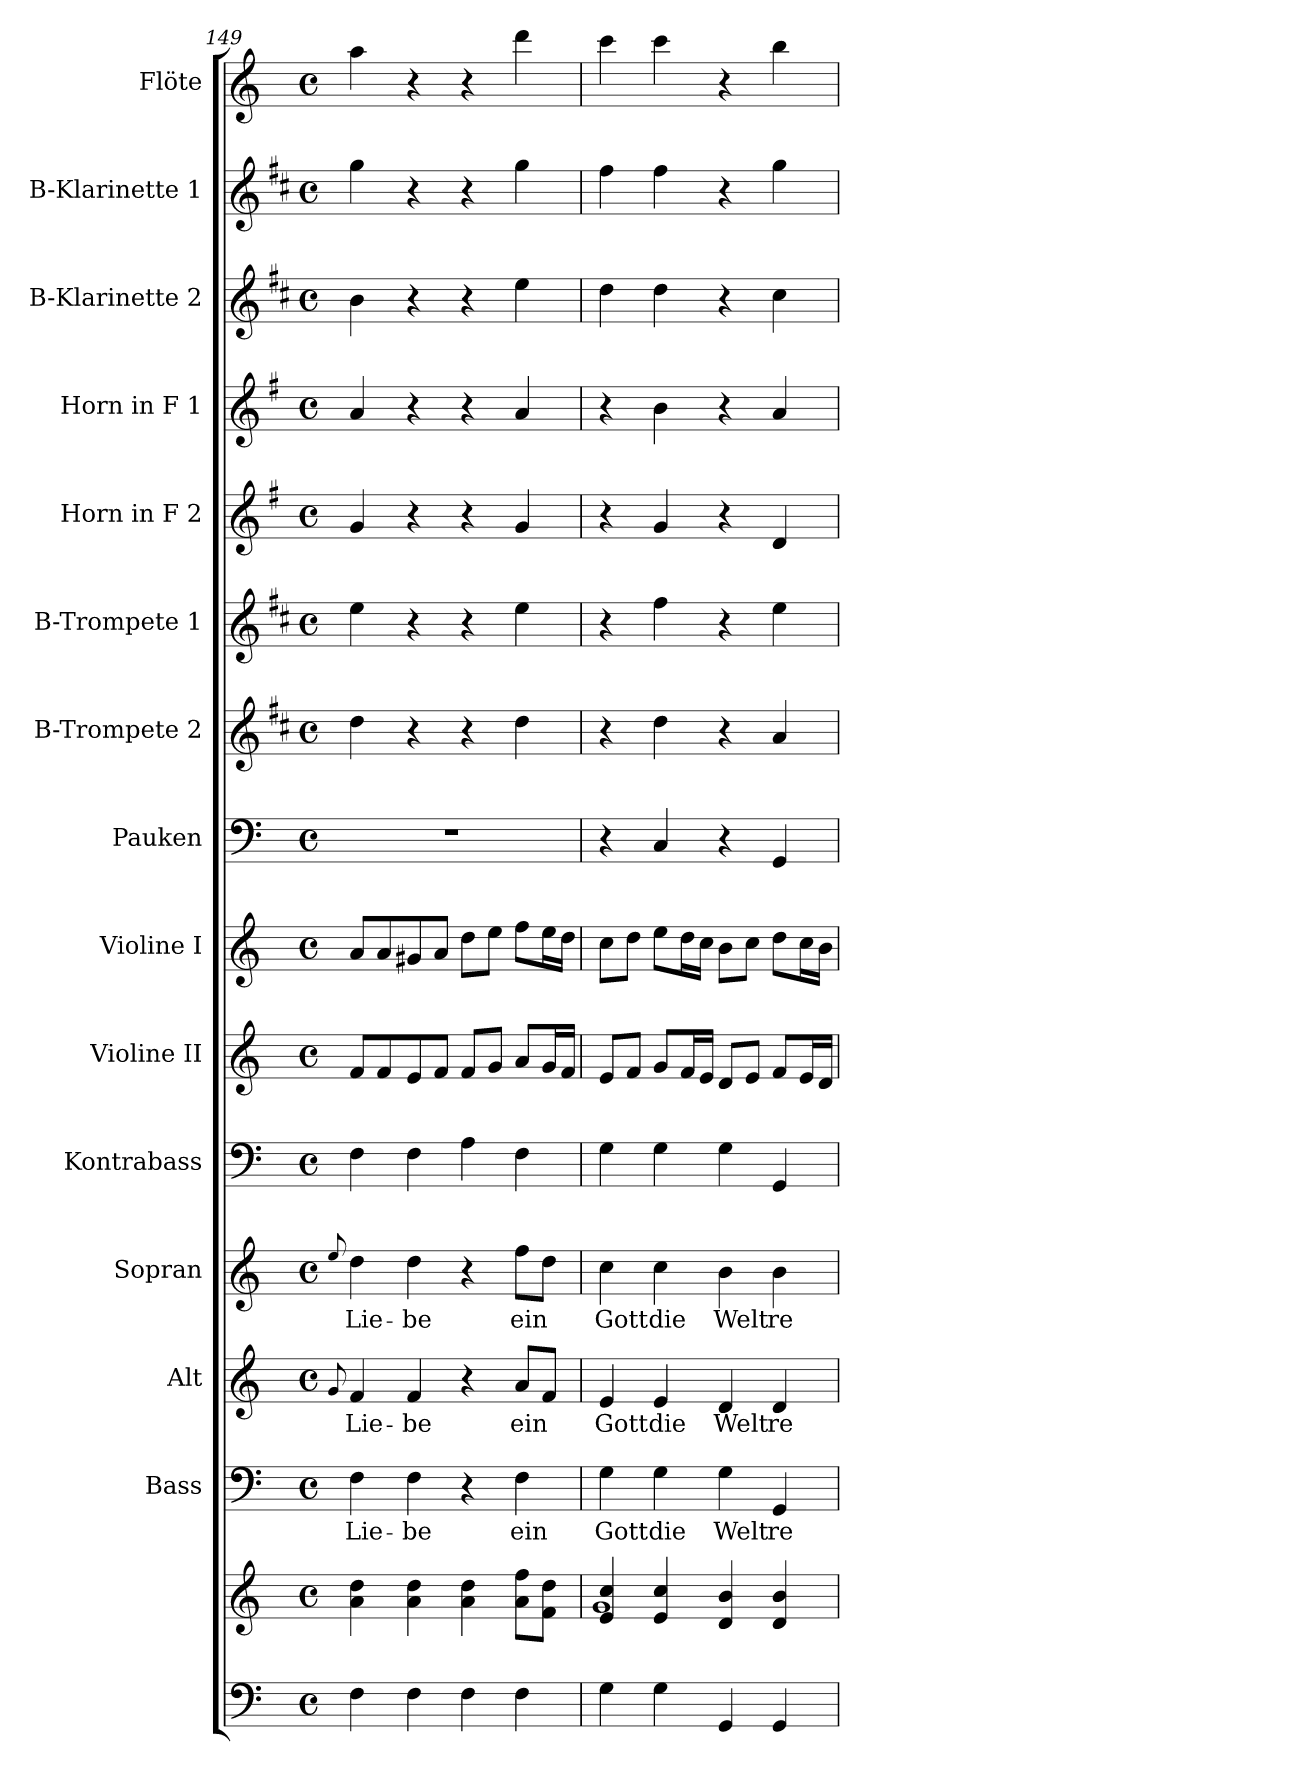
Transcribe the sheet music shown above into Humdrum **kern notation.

**kern	**kern	**kern	**text	**kern	**text	**kern	**text	**kern	**kern	**kern	**kern	**kern	**kern	**kern	**kern	**kern	**kern	**kern
*part15	*part15	*part14	*part14	*part13	*part13	*part12	*part12	*part11	*part10	*part9	*part8	*part7	*part6	*part5	*part4	*part3	*part2	*part1
*staff16	*staff15	*staff14	*staff14	*staff13	*staff13	*staff12	*staff12	*staff11	*staff10	*staff9	*staff8	*staff7	*staff6	*staff5	*staff4	*staff3	*staff2	*staff1
*	*	*I"Bass	*	*I"Alt	*	*I"Sopran	*	*I"Kontrabass	*I"Violine II	*I"Violine I	*I"Pauken	*I"B-Trompete 2	*I"B-Trompete 1	*I"Horn in F 2	*I"Horn in F 1	*I"B-Klarinette 2	*I"B-Klarinette 1	*I"Flöte
*	*	*I'B.	*	*I'A.	*	*I'S.	*	*I'Kb.	*I'Vl. II	*I'Vl. I	*I'Pk.	*I'B Trp. 2	*I'B Trp. 1	*	*	*I'B Kl. 2	*I'B Kl. 1	*I'Fl.
!!LO:PB:g=z
*clefF4	*clefG2	*clefF4	*	*clefG2	*	*clefG2	*	*clefF4	*clefG2	*clefG2	*clefF4	*clefG2	*clefG2	*clefG2	*clefG2	*clefG2	*clefG2	*clefG2
*	*	*	*	*	*	*	*	*ITrd7c12	*	*	*	*ITrd1c2	*ITrd1c2	*ITrd4c7	*ITrd4c7	*ITrd1c2	*ITrd1c2	*
*k[]	*k[]	*k[]	*	*k[]	*	*k[]	*	*k[]	*k[]	*k[]	*k[]	*k[]	*k[]	*k[]	*k[]	*k[]	*k[]	*k[]
*C:	*C:	*C:	*	*C:	*	*C:	*	*C:	*C:	*C:	*C:	*C:	*C:	*C:	*C:	*C:	*C:	*C:
*M4/4	*M4/4	*M4/4	*	*M4/4	*	*M4/4	*	*M4/4	*M4/4	*M4/4	*M4/4	*M4/4	*M4/4	*M4/4	*M4/4	*M4/4	*M4/4	*M4/4
*met(c)	*met(c)	*met(c)	*	*met(c)	*	*met(c)	*	*met(c)	*met(c)	*met(c)	*met(c)	*met(c)	*met(c)	*met(c)	*met(c)	*met(c)	*met(c)	*met(c)
=149	=149	=149	=149	=149	=149	=149	=149	=149	=149	=149	=149	=149	=149	=149	=149	=149	=149	=149
.	.	.	.	8qqg/	.	8qqee/	.	.	.	.	.	.	.	.	.	.	.	.
!	!	!	!LO:LY:b	!	!LO:LY:b	!	!LO:LY:b	!	!	!	!	!	!	!	!	!	!	!
4F\	4a\ 4dd\	4F\	Lie-	4f/	Lie-	4dd\	Lie-	4FF\	8f/L	8a/L	1r	4cc\	4dd\	4c/	4d/	4a\	4ff\	4aa\
.	.	.	.	.	.	.	.	.	8f/	8a/	.	.	.	.	.	.	.	.
!	!	!	!LO:LY:b	!	!LO:LY:b	!	!LO:LY:b	!	!	!	!	!	!	!	!	!	!	!
4F\	4a\ 4dd\	4F\	-be	4f/	-be	4dd\	-be	4FF\	8e/	8g#X/	.	4r	4r	4r	4r	4r	4r	4r
.	.	.	.	.	.	.	.	.	8f/J	8a/J	.	.	.	.	.	.	.	.
4F\	4a\ 4dd\	4r	.	4r	.	4r	.	4AA\	8f/L	8dd\L	.	4r	4r	4r	4r	4r	4r	4r
.	.	.	.	.	.	.	.	.	8g/J	8ee\J	.	.	.	.	.	.	.	.
!	!	!	!LO:LY:b	!	!LO:LY:b	!	!LO:LY:b	!	!	!	!	!	!	!	!	!	!	!
4F\	8a\ 8ff\L	4F\	ein	8a/L	ein	8ff\L	ein	4FF\	8a/L	8ff\L	.	4cc\	4dd\	4c/	4d/	4dd\	4ff\	4ddd\
.	8f\ 8dd\J	.	.	8f/J	.	8dd\J	.	.	16g/L	16ee\L	.	.	.	.	.	.	.	.
.	.	.	.	.	.	.	.	.	16f/JJ	16dd\JJ	.	.	.	.	.	.	.	.
=150	=150	=150	=150	=150	=150	=150	=150	=150	=150	=150	=150	=150	=150	=150	=150	=150	=150	=150
*	*^	*	*	*	*	*	*	*	*	*	*	*	*	*	*	*	*	*
!	!	!	!	!LO:LY:b	!	!LO:LY:b	!	!LO:LY:b	!	!	!	!	!	!	!	!	!	!	!
4G\	4e/ 4cc/	1g	4G\	Gott	4e/	Gott	4cc\	Gott	4GG\	8e/L	8cc\L	4r	4r	4r	4r	4r	4cc\	4ee\	4ccc\
.	.	.	.	.	.	.	.	.	.	8f/J	8dd\J	.	.	.	.	.	.	.	.
!	!	!	!	!LO:LY:b	!	!LO:LY:b	!	!LO:LY:b	!	!	!	!	!	!	!	!	!	!	!
4G\	4e/ 4cc/	.	4G\	die	4e/	die	4cc\	die	4GG\	8g/L	8ee\L	4C/	4cc\	4ee\	4c/	4e\	4cc\	4ee\	4ccc\
.	.	.	.	.	.	.	.	.	.	16f/L	16dd\L	.	.	.	.	.	.	.	.
.	.	.	.	.	.	.	.	.	.	16e/JJ	16cc\JJ	.	.	.	.	.	.	.	.
!	!	!	!	!LO:LY:b	!	!LO:LY:b	!	!LO:LY:b	!	!	!	!	!	!	!	!	!	!	!
4GG/	4d/ 4b/	.	4G\	Welt	4d/	Welt	4b\	Welt	4GG\	8d/L	8b\L	4r	4r	4r	4r	4r	4r	4r	4r
.	.	.	.	.	.	.	.	.	.	8e/J	8cc\J	.	.	.	.	.	.	.	.
!	!	!	!	!LO:LY:b	!	!LO:LY:b	!	!LO:LY:b	!	!	!	!	!	!	!	!	!	!	!
4GG/	4d/ 4b/	.	4GG/	re-	4d/	re-	4b\	re-	4GGG/	8f/L	8dd\L	4GG/	4g/	4dd\	4G/	4d/	4b\	4ff\	4bb\
.	.	.	.	.	.	.	.	.	.	16e/L	16cc\L	.	.	.	.	.	.	.	.
.	.	.	.	.	.	.	.	.	.	16d/JJ	16b\JJ	.	.	.	.	.	.	.	.
*	*v	*v	*	*	*	*	*	*	*	*	*	*	*	*	*	*	*	*	*
=	=	=	=	=	=	=	=	=	=	=	=	=	=	=	=	=	=	=
*-	*-	*-	*-	*-	*-	*-	*-	*-	*-	*-	*-	*-	*-	*-	*-	*-	*-	*-
